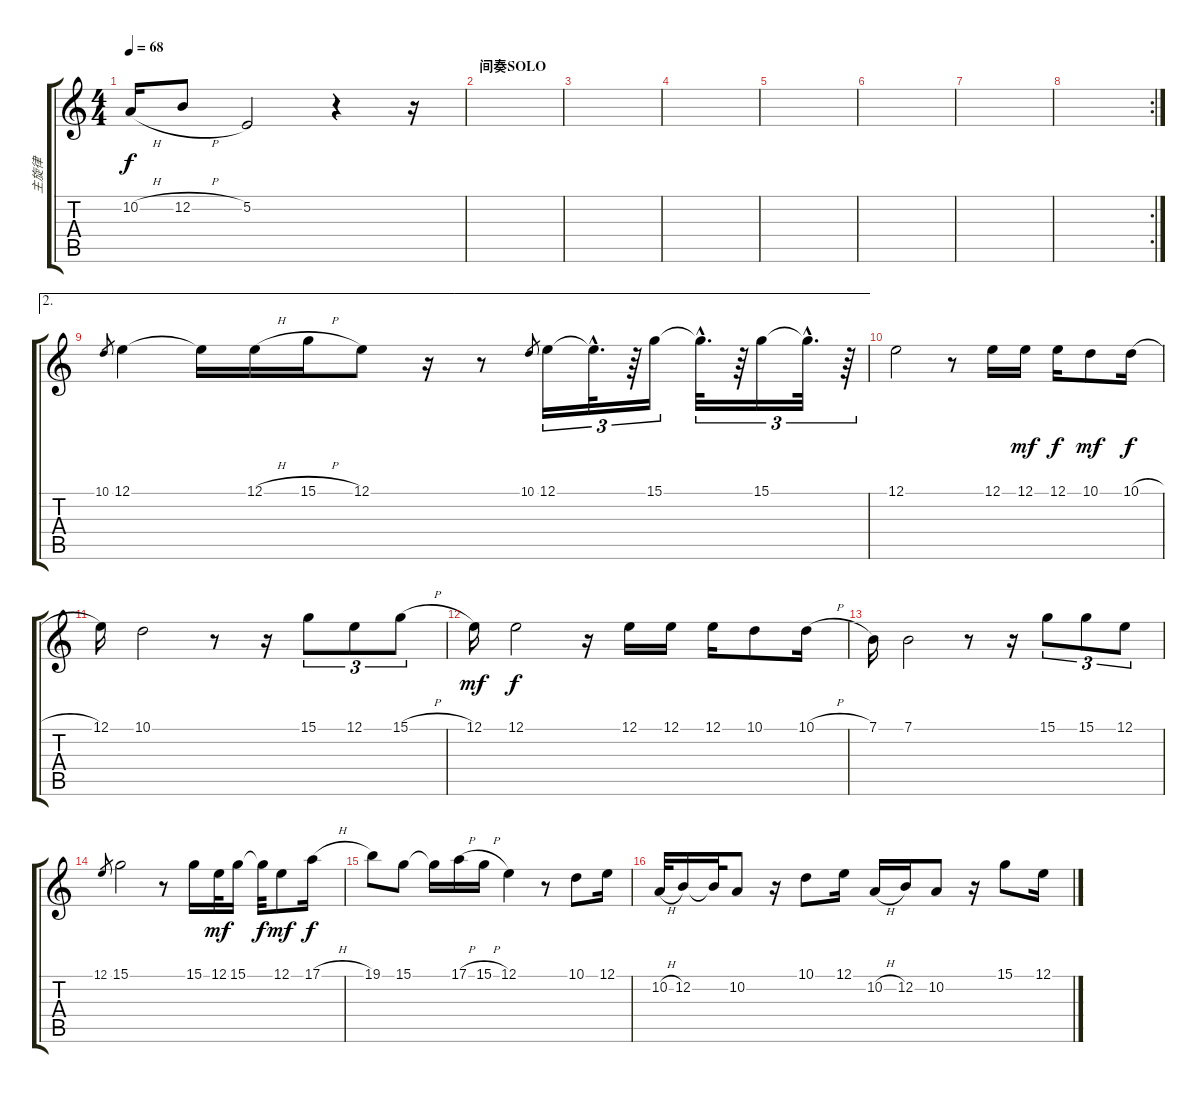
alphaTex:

\track ("主旋律" "主旋律") {instrument voiceoohs}
\staff {score tabs}
\tuning (E4 B3 G3 D3 A2 E2) {hide}
\ts (4 4)
\tempo 68
\clef g2
\ks c
10.2{h}.16{dy f} 12.2{h}.8 5.2.2 r.4 r.16 |
\section ("" "间奏SOLO")
|
|
|
|
|
|
\rc 2
|
\ae 2
10.1.8{gr} 12.1.4 12.1{t}.16 12.1{h}.16 15.1{h}.16 12.1.8 r.16 r.8 10.1.8{gr} 12.1.16{tu (3 2)} 12.1{hac t}.32{d tu (3 2)} r.64{tu (3 2)} 15.1.16{tu (3 2)} 15.1{hac t}.32{d tu (3 2)} r.64{tu (3 2)} 15.1.16{tu (3 2)} 15.1{hac t}.32{d tu (3 2)} r.64{tu (3 2)} |
12.1.2 r.8 12.1.16 12.1.16{dy mf} 12.1.16{dy f} 10.1.8{dy mf} 10.1{h}.16{dy f} |
12.1.16 10.1.2 r.8 r.16 15.1.8{tu (3 2)} 12.1.8{tu (3 2)} 15.1{h}.8{tu (3 2)} |
12.1.16{dy mf} 12.1.2{dy f} r.16 12.1.16 12.1.16 12.1.16 10.1.8 10.1{h}.16 |
7.1.16 7.1.2 r.8 r.16 15.1.8{tu (3 2)} 15.1.8{tu (3 2)} 12.1.8{tu (3 2)} |
12.1.8{gr} 15.1.2 r.8 15.1.16 12.1.32{dy mf} 15.1.16 15.1{t}.32{dy f} 12.1.8{dy mf} 17.1{h}.16{dy f} |
19.1.8 15.1.8 15.1{t}.16 17.1{h}.16 15.1{h}.16 12.1.4 r.8 10.1.8 12.1.16 |
10.2{h}.32 12.2.16 12.2{t}.32 10.2.8 r.16 10.1.8 12.1.16 10.2{h}.16 12.2.16 10.2.8 r.16 15.1.8 12.1.16
